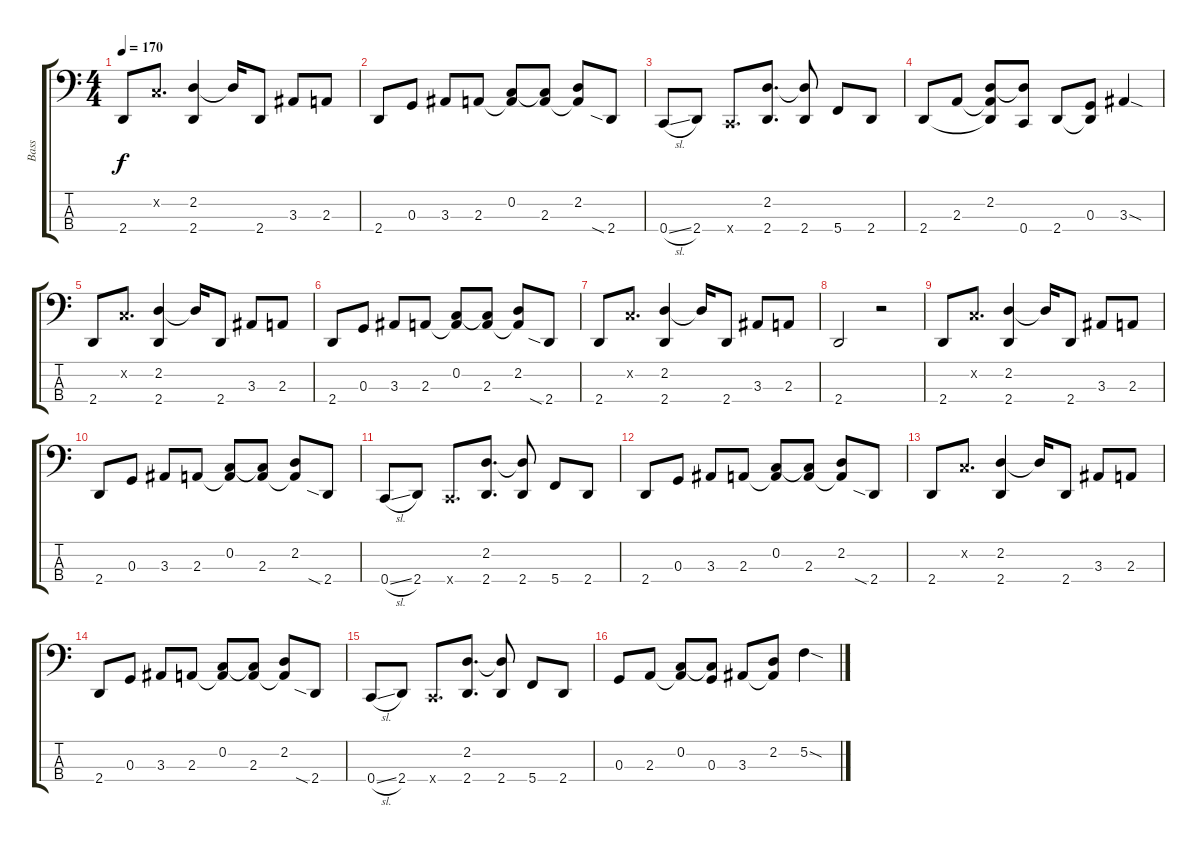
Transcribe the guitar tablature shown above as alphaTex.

\track ("Bass" "Bass") {instrument electricbasspick}
\staff {score tabs}
\tuning (F2 C2 G1 C1) {hide}
\ts (4 4)
\tempo 170
\clef f4
\ks c
2.4.8{dy f} 0.2{x}.8{d} (2.2 2.4).4 2.2{t}.16 2.4.8 3.3.8 2.3.8 |
2.4.8 0.3.8 3.3.8 2.3.8 (0.2 2.3{t}).8 (0.2{t} 2.3).8 (2.2 2.3{t}).8 2.4{sia}.8 |
0.4{sl}.8 2.4.8 0.4{x}.8{d} (2.2 2.4).8{d} (2.2{t} 2.4).8 5.4.8 2.4.8 |
2.4.8 2.3.8 (2.2 2.3{t} 2.4{t}).8 (2.2{t} 0.4).8 2.4.8 (0.3 2.4{t}).8 3.3{sod}.4 |
2.4.8 0.2{x}.8{d} (2.2 2.4).4 2.2{t}.16 2.4.8 3.3.8 2.3.8 |
2.4.8 0.3.8 3.3.8 2.3.8 (0.2 2.3{t}).8 (0.2{t} 2.3).8 (2.2 2.3{t}).8 2.4{sia}.8 |
2.4.8 0.2{x}.8{d} (2.2 2.4).4 2.2{t}.16 2.4.8 3.3.8 2.3.8 |
2.4.2 r.2 |
2.4.8 0.2{x}.8{d} (2.2 2.4).4 2.2{t}.16 2.4.8 3.3.8 2.3.8 |
2.4.8 0.3.8 3.3.8 2.3.8 (0.2 2.3{t}).8 (0.2{t} 2.3).8 (2.2 2.3{t}).8 2.4{sia}.8 |
0.4{sl}.8 2.4.8 0.4{x}.8{d} (2.2 2.4).8{d} (2.2{t} 2.4).8 5.4.8 2.4.8 |
2.4.8 0.3.8 3.3.8 2.3.8 (0.2 2.3{t}).8 (0.2{t} 2.3).8 (2.2 2.3{t}).8 2.4{sia}.8 |
2.4.8 0.2{x}.8{d} (2.2 2.4).4 2.2{t}.16 2.4.8 3.3.8 2.3.8 |
2.4.8 0.3.8 3.3.8 2.3.8 (0.2 2.3{t}).8 (0.2{t} 2.3).8 (2.2 2.3{t}).8 2.4{sia}.8 |
0.4{sl}.8 2.4.8 0.4{x}.8{d} (2.2 2.4).8{d} (2.2{t} 2.4).8 5.4.8 2.4.8 |
0.3.8 2.3.8 (0.2 2.3{t}).8 (0.2{t} 0.3).8 3.3.8 (2.2 3.3{t}).8 5.2{sod}.4
